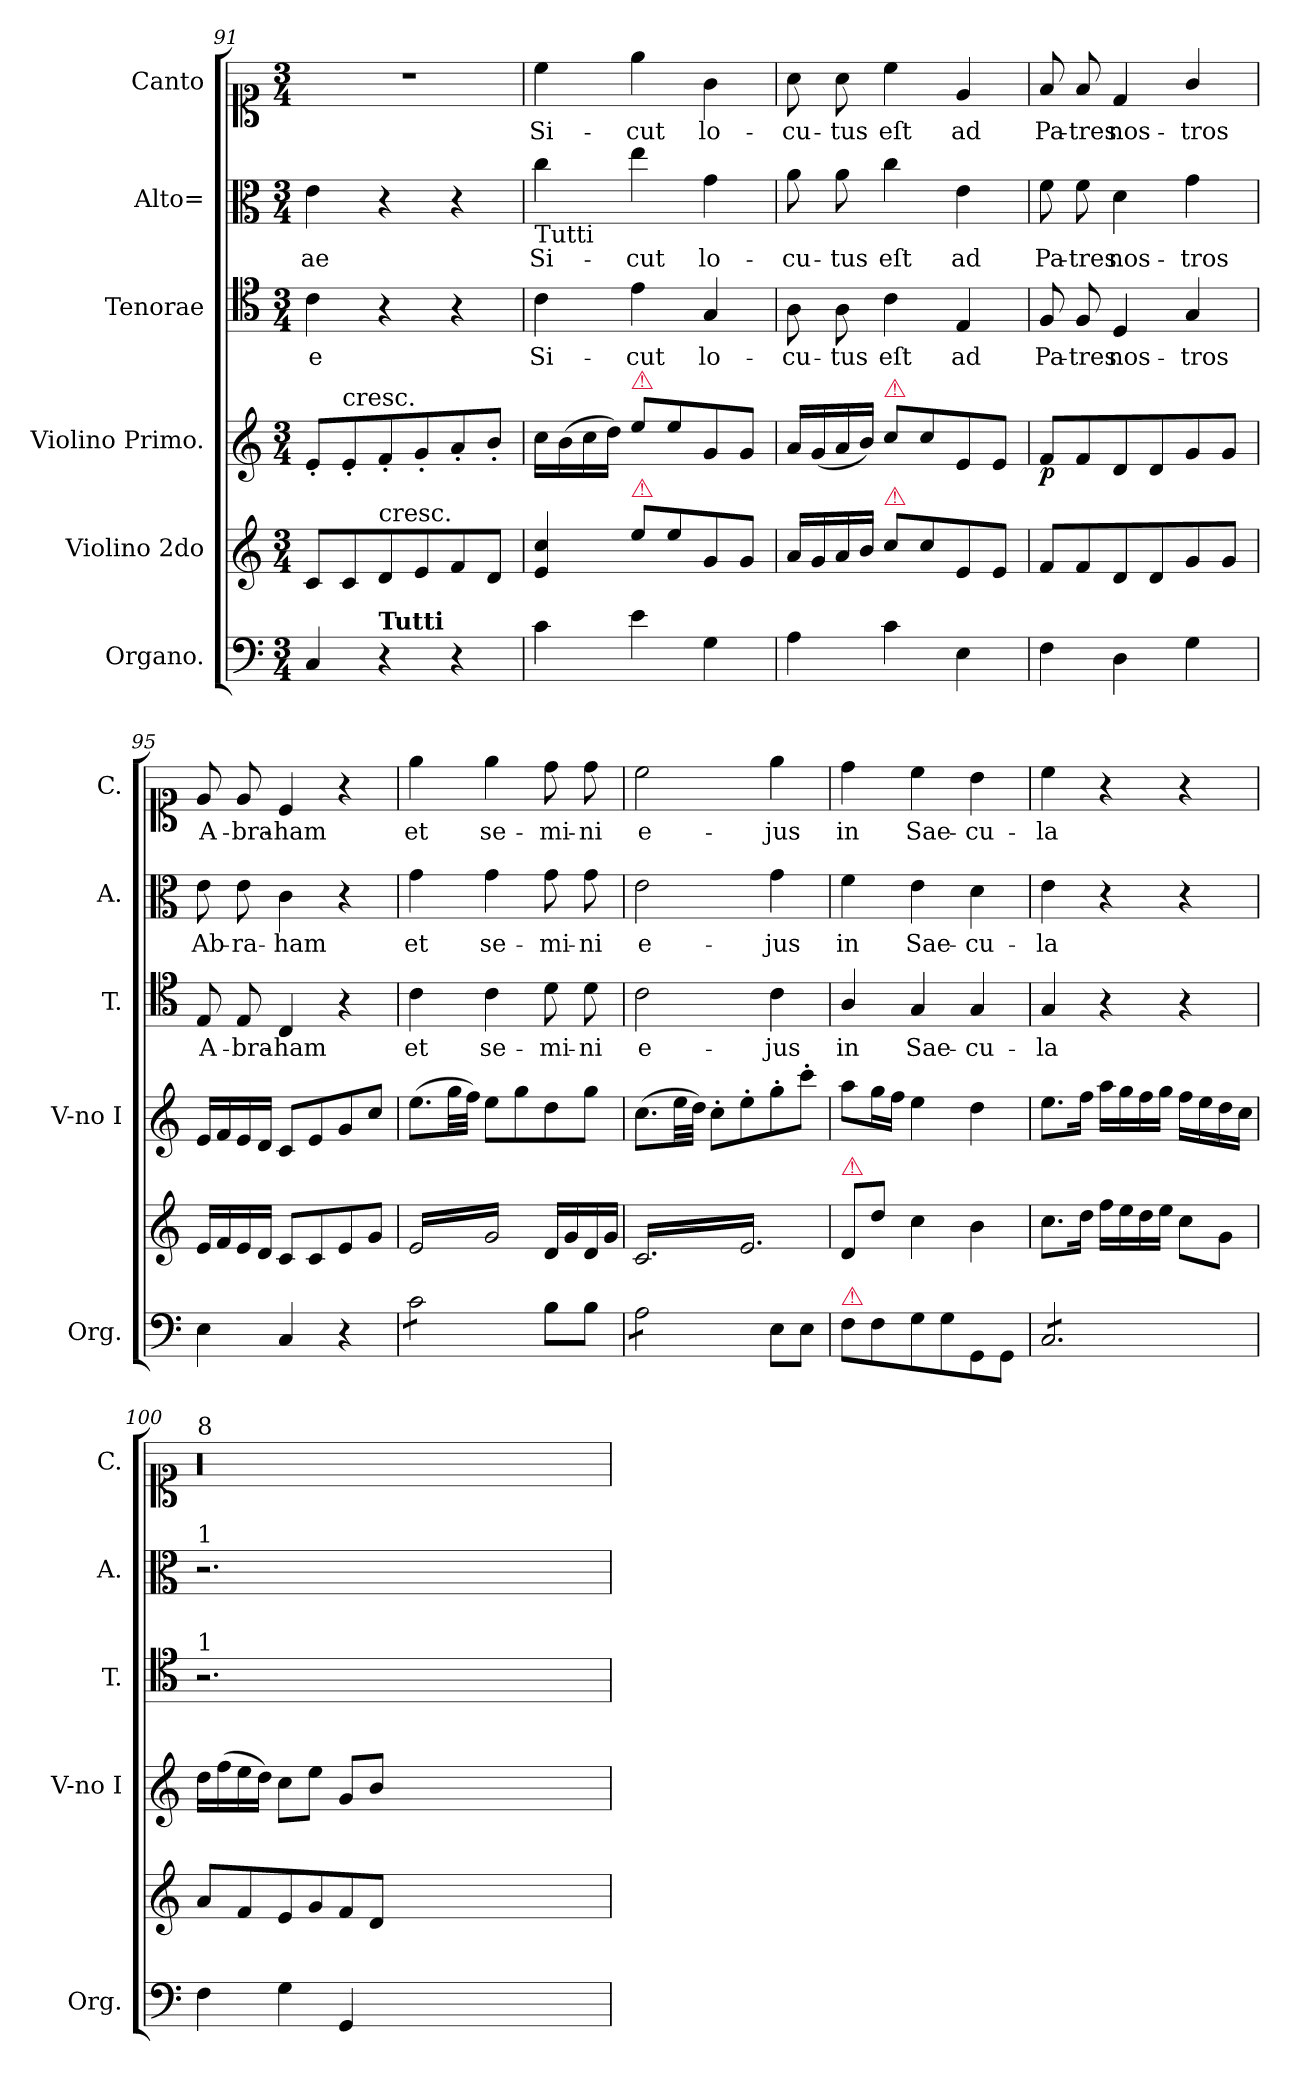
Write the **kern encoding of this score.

**kern	**kern	**dynam	**kern	**dynam	**kern	**text	**kern	**text	**kern	**text
*part6	*part5	*part5	*part4	*part4	*part3	*part3	*part2	*part2	*part1	*part1
*staff6	*staff5	*staff5	*staff4	*staff4	*staff3	*staff3	*staff2	*staff2	*staff1	*staff1
*I"Organo.	*I"Violino 2do	*	*I"Violino Primo.	*	*I"Tenorae	*	*I"Alto=	*	*I"Canto	*
*I'Org.	*	*	*I'V-no I	*	*I'T.	*	*I'A.	*	*I'C.	*
*clefF4	*clefG2	*	*clefG2	*	*clefC4	*	*clefC3	*	*clefC1	*
*k[]	*k[]	*	*k[]	*	*k[]	*	*k[]	*	*k[]	*
*C:	*C:	*	*C:	*	*C:	*	*C:	*	*C:	*
*M3/4	*M3/4	*	*M3/4	*	*M3/4	*	*M3/4	*	*M3/4	*
=91	=91	=91	=91	=91	=91	=91	=91	=91	=91	=91
4C/	8c/L	.	8e'/L	.	4c\	-e	4e\	-ae	2.r	.
!	!	!	!LO:TX:a:t=cresc.	!	!	!	!	!	!	!
.	8c/	.	8e'/	.	.	.	.	.	.	.
!	!LO:TX:t=cresc.	!	!	!	!	!	!	!	!	!
!LO:TX:a:B:t=Tutti	!	!	!	!	!	!	!	!	!	!
4r	8d/	.	8f'/	.	4r	.	4r	.	.	.
.	8e/	.	8g'/	.	.	.	.	.	.	.
4r	8f/	.	8a'/	.	4r	.	4r	.	.	.
.	8d/J	.	8b'/J	.	.	.	.	.	.	.
=92	=92	=92	=92	=92	=92	=92	=92	=92	=92	=92
!	!	!	!	!	!	!	!LO:TX:b:t=Tutti	!	!	!
4c\	4e/ 4cc/	fortiſsimo_	16cc\LL	.	4c\	Si-	4cc\	Si-	4cc\	Si-
.	.	.	(16b\	.	.	.	.	.	.	.
.	.	.	16cc\	.	.	.	.	.	.	.
.	.	.	16dd\JJ)	.	.	.	.	.	.	.
!	!	!	!LO:TX:a:color=crimson:t=⚠	!	!	!	!	!	!	!
!	!LO:TX:a:color=crimson:t=⚠	!	!	!	!	!	!	!	!	!
!	!	!	!	!LO:DY:b	!	!	!	!	!	!
4e\	8ee\L	.	8ee\L	for	4e\	-cut	4ee\	-cut	4ee\	-cut
.	8ee\	.	8ee\	.	.	.	.	.	.	.
4G\	8g/	.	8g/	.	4G/	lo-	4g\	lo-	4g\	lo-
.	8g/J	.	8g/J	.	.	.	.	.	.	.
=93	=93	=93	=93	=93	=93	=93	=93	=93	=93	=93
4A\	16a/LL	.	16a/LL	.	8A\	-cu-	8a\	-cu-	8a\	-cu-
.	16g/	.	(16g/	.	.	.	.	.	.	.
.	16a/	.	16a/	.	8A\	-tus	8a\	-tus	8a\	-tus
.	16b/JJ	.	16b/JJ)	.	.	.	.	.	.	.
!	!	!	!LO:TX:a:color=crimson:t=⚠	!	!	!	!	!	!	!
!	!LO:TX:a:color=crimson:t=⚠	!	!	!	!	!	!	!	!	!
4c\	8cc\L	.	8cc\L	.	4c\	eſt	4cc\	eſt	4cc\	eſt
.	8cc\	.	8cc\	.	.	.	.	.	.	.
4E\	8e/	.	8e/	.	4E/	ad	4e\	ad	4e/	ad
.	8e/J	.	8e/J	.	.	.	.	.	.	.
=94	=94	=94	=94	=94	=94	=94	=94	=94	=94	=94
!	!	!	!	!LO:DY:b	!	!	!	!	!	!
4F\	8f/L	.	8f/L	p.	8F/	Pa-	8f\	Pa-	8f/	Pa-
.	8f/	.	8f/	.	8F/	-tres	8f\	-tres	8f/	-tres
4D\	8d/	.	8d/	.	4D/	nos-	4d\	nos-	4d/	nos-
.	8d/	.	8d/	.	.	.	.	.	.	.
4G\	8g/	.	8g/	.	4G/	-tros	4g\	-tros	4g/	-tros
.	8g/J	.	8g/J	.	.	.	.	.	.	.
=95	=95	=95	=95	=95	=95	=95	=95	=95	=95	=95
4E\	16e/LL	.	16e/LL	.	8E/	A-	8e\	Ab-	8e/	A-
.	16f/	.	16f/	.	.	.	.	.	.	.
.	16e/	.	16e/	.	8E/	-bra-	8e\	-ra-	8e/	-bra-
.	16d/JJ	.	16d/JJ	.	.	.	.	.	.	.
4C/	8c/L	.	8c/L	.	4C/	-ham	4c\	-ham	4c/	-ham
.	8c/	.	8e/	.	.	.	.	.	.	.
4r	8e/	.	8g/	.	4r	.	4r	.	4r	.
.	8g/J	.	8cc/J	.	.	.	.	.	.	.
=96	=96	=96	=96	=96	=96	=96	=96	=96	=96	=96
*tremolo	*	*	*	*	*	*	*	*	*	*
*	*tremolo	*	*	*	*	*	*	*	*	*
8c\L	16e/LL	.	(8.ee\L	.	4c\	et	4g\	et	4ee\	et
.	16g/	.	.	.	.	.	.	.	.	.
8c\	16e/	.	.	.	.	.	.	.	.	.
.	16g/	.	32gg\LL	.	.	.	.	.	.	.
.	.	.	32ff\JJJ)	.	.	.	.	.	.	.
8c\	16e/	.	8ee\L	.	4c\	se-	4g\	se-	4ee\	se-
.	16g/	.	.	.	.	.	.	.	.	.
8c\J	16e/	.	8gg\	.	.	.	.	.	.	.
*Xtremolo	*	*	*	*	*	*	*	*	*	*
.	16g/JJ	.	.	.	.	.	.	.	.	.
*	*Xtremolo	*	*	*	*	*	*	*	*	*
8B\L	16d/LL	.	8dd\	.	8d\	-mi-	8g\	-mi-	8dd\	-mi-
.	16g/	.	.	.	.	.	.	.	.	.
8B\J	16d/	.	8gg\J	.	8d\	-ni	8g\	-ni	8dd\	-ni
.	16g/JJ	.	.	.	.	.	.	.	.	.
=97	=97	=97	=97	=97	=97	=97	=97	=97	=97	=97
*tremolo	*	*	*	*	*	*	*	*	*	*
*	*tremolo	*	*	*	*	*	*	*	*	*
8A\L	16c/LL	.	(8.cc\L	.	2c\	e-	2e\	e-	2cc\	e-
.	16e/	.	.	.	.	.	.	.	.	.
8A\	16c/	.	.	.	.	.	.	.	.	.
.	16e/	.	32ee\LL	.	.	.	.	.	.	.
.	.	.	32dd\JJJ)	.	.	.	.	.	.	.
8A\	16c/	.	8cc'\L	.	.	.	.	.	.	.
.	16e/	.	.	.	.	.	.	.	.	.
8A\J	16c/	.	8ee'\	.	.	.	.	.	.	.
*Xtremolo	*	*	*	*	*	*	*	*	*	*
.	16e/	.	.	.	.	.	.	.	.	.
8E\L	16c/	.	8gg'\	.	4c\	-jus	4g\	-jus	4ee\	-jus
.	16e/	.	.	.	.	.	.	.	.	.
8E\J	16c/	.	8ccc'\J	.	.	.	.	.	.	.
.	16e/JJ	.	.	.	.	.	.	.	.	.
*	*Xtremolo	*	*	*	*	*	*	*	*	*
=98	=98	=98	=98	=98	=98	=98	=98	=98	=98	=98
!	!LO:TX:a:color=crimson:t=⚠	!	!	!	!	!	!	!	!	!
!LO:TX:a:color=crimson:t=⚠	!	!	!	!	!	!	!	!	!	!
8F\L	8d/L	.	8aa\L	.	4A/	in	4f\	in	4dd\	in
.	.	.	.	.	.	.	.	.	.	.
8F\	8dd\J	.	16gg\L	.	.	.	.	.	.	.
.	.	.	16ff\JJ	.	.	.	.	.	.	.
8G\	4cc\	.	4ee\	.	4G/	Sae-	4e\	Sae-	4cc\	Sae-
.	.	.	.	.	.	.	.	.	.	.
8G\	.	.	.	.	.	.	.	.	.	.
8GG/	4b\	.	4dd\	.	4G/	-cu-	4d\	-cu-	4b\	-cu-
8GG/J	.	.	.	.	.	.	.	.	.	.
=99	=99	=99	=99	=99	=99	=99	=99	=99	=99	=99
*tremolo	*	*	*	*	*	*	*	*	*	*
8C/L	8.cc\L	.	8.ee\L	.	4G/	-la	4e\	-la	4cc\	-la
8C/	.	.	.	.	.	.	.	.	.	.
.	16dd\Jk	.	16ff\Jk	.	.	.	.	.	.	.
8C/	16ff\LL	.	16aa\LL	.	4r	.	4r	.	4r	.
.	16ee\	.	16gg\	.	.	.	.	.	.	.
8C/	16dd\	.	16ff\	.	.	.	.	.	.	.
.	16ee\JJ	.	16gg\JJ	.	.	.	.	.	.	.
8C/	8cc\L	.	16ff\LL	.	4r	.	4r	.	4r	.
.	.	.	16ee\	.	.	.	.	.	.	.
8C/J	8g\J	.	16dd\	.	.	.	.	.	.	.
*Xtremolo	*	*	*	*	*	*	*	*	*	*
.	.	.	16cc\JJ	.	.	.	.	.	.	.
=100	=100	=100	=100	=100	=100	=100	=100	=100	=100	=100
!	!	!	!	!	!	!	!	!	!LO:TX:a:t=8	!
!	!	!	!	!	!	!	!LO:TX:a:t=1	!	!	!
!	!	!	!	!	!LO:TX:a:t=1	!	!	!	!	!
!	!	!	!	!	!	!	!	!	!LO:N:vis=00	!
4F\	8a/L	.	16dd\LL	.	2.r	.	2.r	.	0.r	.
.	.	.	(16ff\	.	.	.	.	.	.	.
.	8f/	.	16ee\	.	.	.	.	.	.	.
.	.	.	16dd\JJ)	.	.	.	.	.	.	.
4G\	8e/	.	8cc\L	.	.	.	.	.	.	.
.	8g/	.	8ee\J	.	.	.	.	.	.	.
4GG/	8f/	.	8g/L	.	.	.	.	.	.	.
.	8d/J	.	8b/J	.	.	.	.	.	.	.
0ryy	0ryy	.	0ryy	.	0ryy	.	0ryy	.	.	.
4ryy	4ryy	.	4ryy	.	4ryy	.	4ryy	.	.	.
=	=	=	=	=	=	=	=	=	=	=
*-	*-	*-	*-	*-	*-	*-	*-	*-	*-	*-
